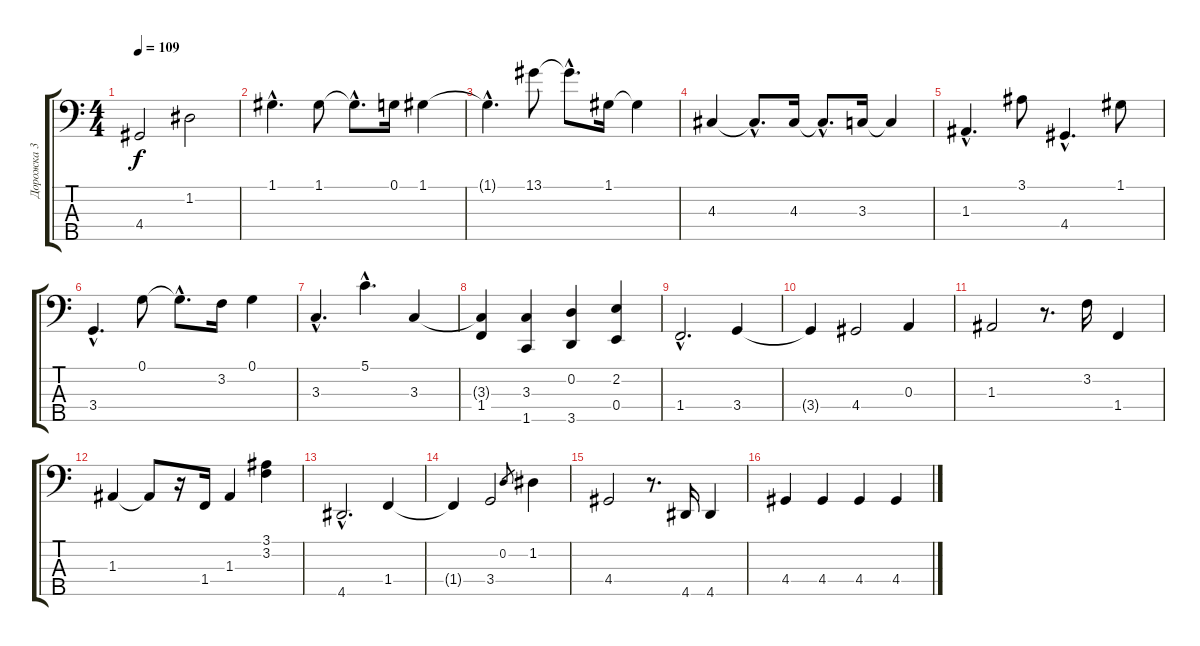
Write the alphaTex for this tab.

\track ("Дорожка 3" "Дорожка 3") {instrument acousticbass}
\staff {score tabs}
\tuning (G2 D2 A1 E1 B0) {hide}
\ts (4 4)
\tempo 109
\clef f4
\ks c
4.4.2{dy f} 1.2.2 |
1.1{hac}.4{d} 1.1.8 1.1{hac t}.8{d} 0.1.16 1.1.4 |
1.1{hac t}.4{d} 13.1.8 13.1{hac t}.8{d} 1.1.16 1.1{t}.4 |
4.3.4 4.3{hac t}.8{d} 4.3.16 4.3{hac t}.8{d} 3.3.16 3.3{t}.4 |
1.3{hac}.4{d} 3.1.8 4.4{hac}.4{d} 1.1.8 |
3.4{hac}.4{d} 0.1.8 0.1{hac t}.8{d} 3.2.16 0.1.4 |
3.3{hac}.4{d} 5.1{hac}.4{d} 3.3.4 |
(3.3{t} 1.4).4 (3.3 1.5).4 (0.2 3.5).4 (2.2 0.4).4 |
1.4{hac}.2{d} 3.4.4 |
3.4{t}.4 4.4.2 0.3.4 |
1.3.2 r.8{d} 3.2.16 1.4.4 |
1.3.4 1.3{t}.8 r.16 1.4.16 1.3.4 (3.1 3.2).4 |
4.5{hac}.2{d} 1.4.4 |
1.4{t}.4 3.4.2 0.2.8{gr} 1.2.4 |
4.4.2 r.8{d} 4.5.16 4.5.4 |
4.4.4 4.4.4 4.4.4 4.4.4
